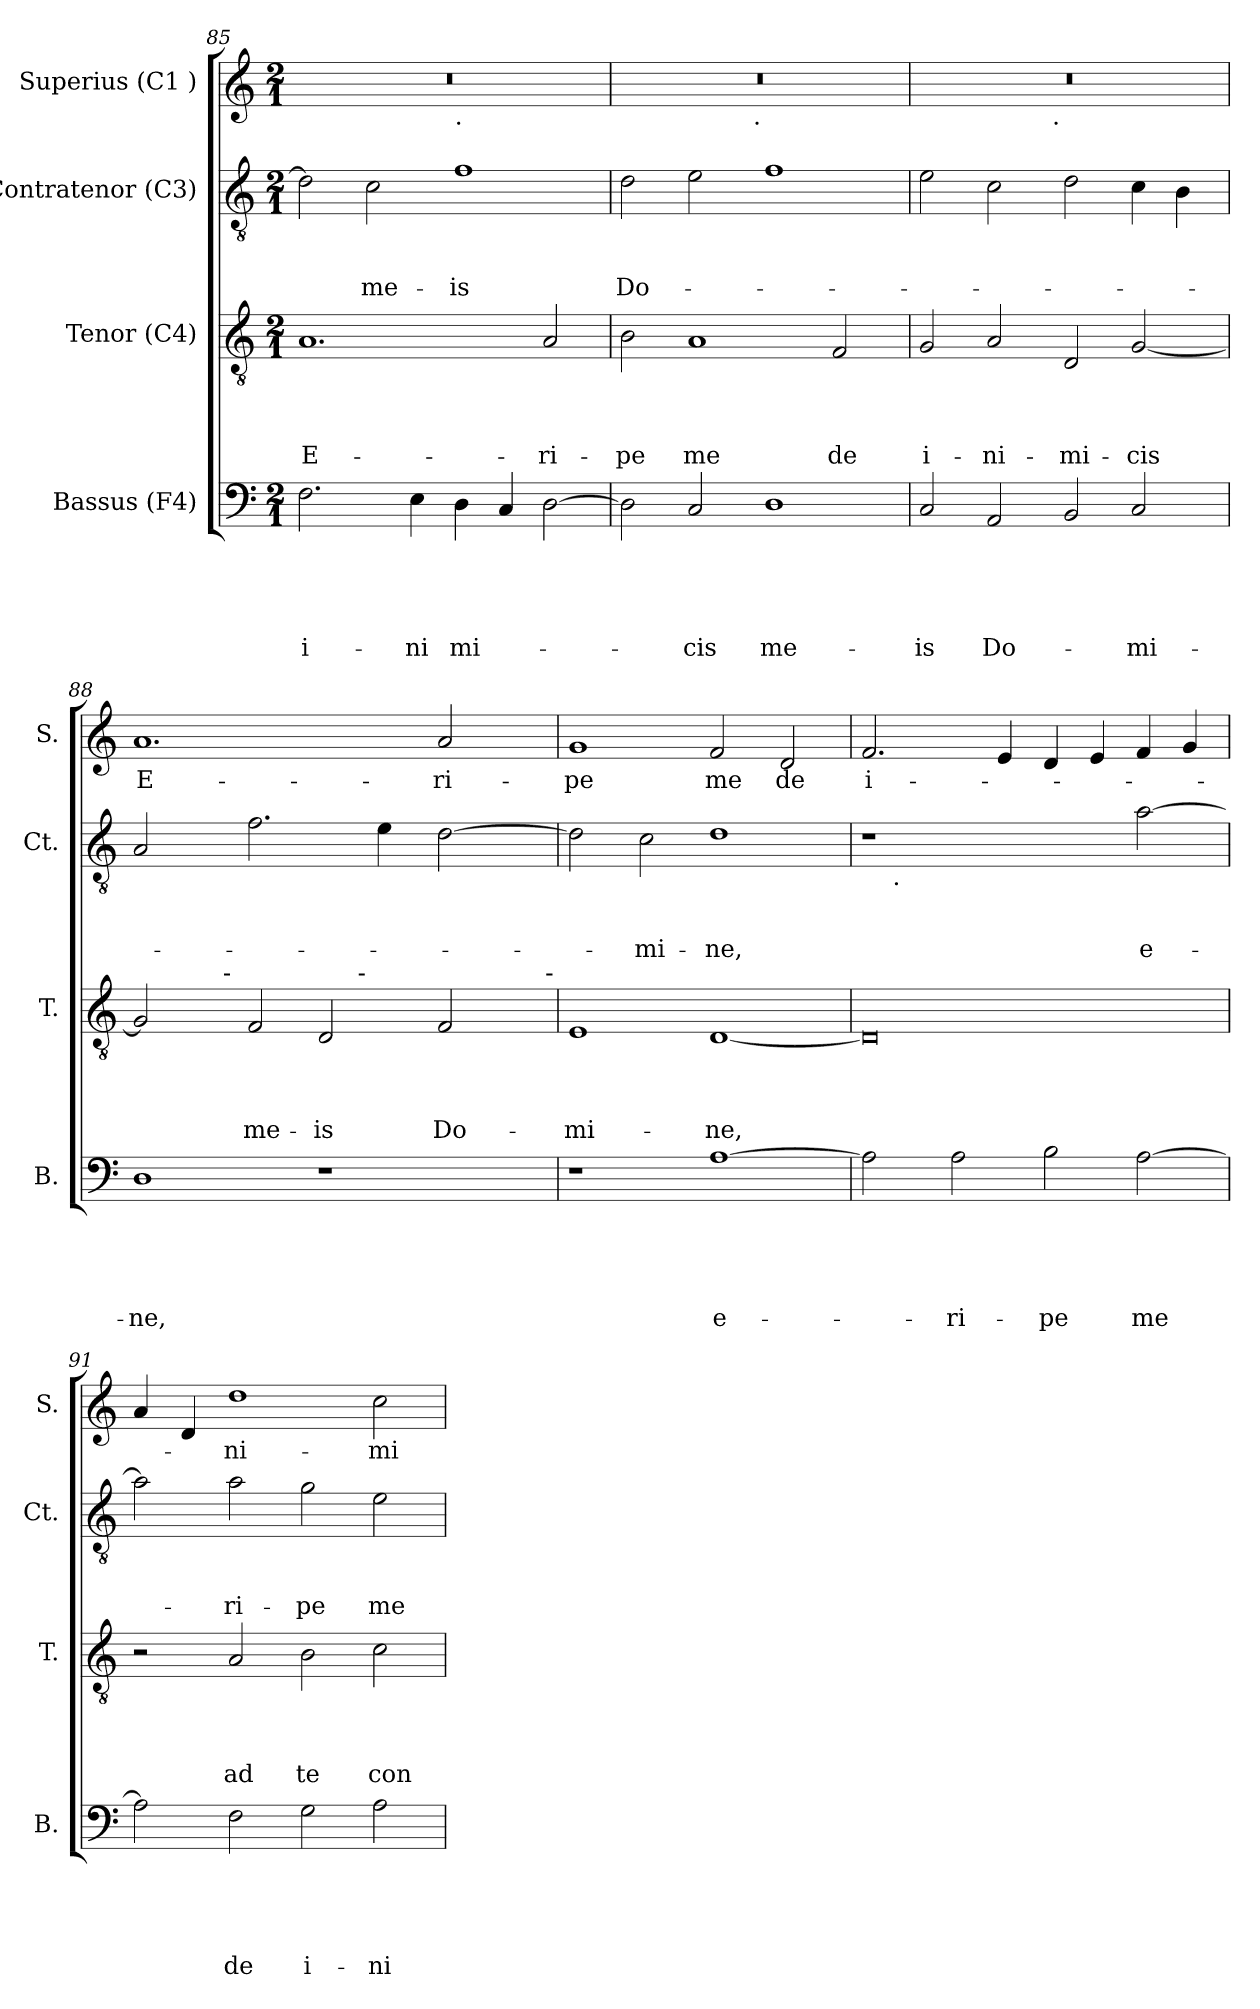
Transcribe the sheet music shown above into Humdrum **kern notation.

**kern	**text	**text	**text	**text	**text	**kern	**text	**text	**text	**text	**kern	**text	**text	**text	**kern	**text
*part4	*part4	*part4	*part4	*part4	*part4	*part3	*part3	*part3	*part3	*part3	*part2	*part2	*part2	*part2	*part1	*part1
*staff4	*staff4	*staff4	*staff4	*staff4	*staff4	*staff3	*staff3	*staff3	*staff3	*staff3	*staff2	*staff2	*staff2	*staff2	*staff1	*staff1
*I"Bassus (F4)	*	*	*	*	*	*I"Tenor (C4)	*	*	*	*	*I"Contratenor (C3)	*	*	*	*I"Superius (C1 )	*
*I'B.	*	*	*	*	*	*I'T.	*	*	*	*	*I'Ct.	*	*	*	*I'S.	*
*clefF4	*	*	*	*	*	*clefGv2	*	*	*	*	*clefGv2	*	*	*	*clefG2	*
*k[]	*	*	*	*	*	*k[]	*	*	*	*	*k[]	*	*	*	*k[]	*
*C:	*	*	*	*	*	*C:	*	*	*	*	*C:	*	*	*	*C:	*
*M2/1	*	*	*	*	*	*M2/1	*	*	*	*	*M2/1	*	*	*	*M2/1	*
=85	=85	=85	=85	=85	=85	=85	=85	=85	=85	=85	=85	=85	=85	=85	=85	=85
!	!	!	!	!	!LO:LY:b	!	!	!	!	!LO:LY:b	!	!	!	!	!	!
*	*	*	*	*	*	*	*	*	*	*	*	*	*	*	*^	*
2.F\	.	.	.	.	i-	1.A	.	.	.	-E-	2d\]	.	.	.	0r	1ryy	.
!	!	!	!	!	!	!	!	!	!	!	!	!	!	!LO:LY:b	!	!	!
.	.	.	.	.	.	.	.	.	.	.	2c\	.	.	me-	.	.	.
!	!	!	!	!	!LO:LY:b	!	!	!	!	!	!	!	!	!	!	!	!
4E\	.	.	.	.	-ni	.	.	.	.	.	.	.	.	.	.	.	.
!	!	!	!	!	!	!	!	!	!	!	!	!	!	!	!	!LO:TX:b:t=.	!
!	!	!	!	!	!LO:LY:b	!	!	!	!	!	!	!	!	!LO:LY:b:rj	!	!	!
4D\	.	.	.	.	mi-	.	.	.	.	.	1f	.	.	-is	.	1ryy	.
4C/	.	.	.	.	.	.	.	.	.	.	.	.	.	.	.	.	.
!	!	!	!	!	!	!	!	!	!	!LO:LY:b	!	!	!	!	!	!	!
[>2D\	.	.	.	.	.	2A/	.	.	.	-ri-	.	.	.	.	.	.	.
=86	=86	=86	=86	=86	=86	=86	=86	=86	=86	=86	=86	=86	=86	=86	=86	=86	=86
!	!	!	!	!	!	!	!	!	!	!LO:LY:b	!	!	!	!LO:LY:b	!	!	!
2D\]	.	.	.	.	.	2B\	.	.	.	-pe	2d\	.	.	Do-	0r	2ryy	.
!	!	!	!	!	!LO:LY:b	!	!	!	!	!LO:LY:b	!	!	!	!	!	!	!
2C/	.	.	.	.	-cis	1A	.	.	.	me	2e\	.	.	.	.	4...ryy	.
!	!	!	!	!	!	!	!	!	!	!	!	!	!	!	!	!LO:TX:b:t=.	!
.	.	.	.	.	.	.	.	.	.	.	.	.	.	.	.	1ryy	.
!	!	!	!	!	!LO:LY:b	!	!	!	!	!	!	!	!	!	!	!	!
1D	.	.	.	.	me-	.	.	.	.	.	1f	.	.	.	.	.	.
!	!	!	!	!	!	!	!	!	!	!LO:LY:b	!	!	!	!	!	!	!
.	.	.	.	.	.	2F/	.	.	.	de	.	.	.	.	.	.	.
.	.	.	.	.	.	.	.	.	.	.	.	.	.	.	.	32ryy	.
=87	=87	=87	=87	=87	=87	=87	=87	=87	=87	=87	=87	=87	=87	=87	=87	=87	=87
!	!	!	!	!	!LO:LY:b	!	!	!	!	!LO:LY:b	!	!	!	!	!	!	!
2C/	.	.	.	.	-is	2G/	.	.	.	i-	2e\	.	.	.	0r	2ryy	.
!	!	!	!	!	!LO:LY:b	!	!	!	!	!LO:LY:b	!	!	!	!	!	!	!
2AA/	.	.	.	.	Do-	2A/	.	.	.	-ni-	2c\	.	.	.	.	4...ryy	.
!	!	!	!	!	!	!	!	!	!	!	!	!	!	!	!	!LO:TX:b:t=.	!
.	.	.	.	.	.	.	.	.	.	.	.	.	.	.	.	1ryy	.
!	!	!	!	!	!	!	!	!	!	!LO:LY:b	!	!	!	!	!	!	!
2BB/	.	.	.	.	.	2D/	.	.	.	-mi-	2d\	.	.	.	.	.	.
!	!	!	!	!	!LO:LY:b	!	!	!	!	!LO:LY:b	!	!	!	!	!	!	!
2C/	.	.	.	.	-mi-	[>2G/	.	.	.	-cis	4c\	.	.	.	.	.	.
.	.	.	.	.	.	.	.	.	.	.	4B\	.	.	.	.	.	.
.	.	.	.	.	.	.	.	.	.	.	.	.	.	.	.	32ryy	.
!!LO:PB:g=z
=88	=88	=88	=88	=88	=88	=88	=88	=88	=88	=88	=88	=88	=88	=88	=88	=88	=88
!	!	!	!	!	!LO:LY:b	!	!	!	!	!	!	!	!	!	!	!	!LO:LY:b
*	*	*	*	*	*	*^	*	*	*	*	*	*	*	*	*	*	*
*	*	*	*	*	*	*	*^	*	*	*	*	*	*	*	*	*	*	*
*	*	*	*	*	*	*	*	*^	*	*	*	*	*	*	*	*	*v	*v	*
1D	.	.	.	.	-ne,	2G/]	4ryy	1ryy	1ryy	.	.	.	.	2A/	.	.	.	1.a	-E-
.	.	.	.	.	.	.	8ryy	.	.	.	.	.	.	.	.	.	.	.	.
.	.	.	.	.	.	.	32ryy	.	.	.	.	.	.	.	.	.	.	.	.
!	!	!	!	!	!	!	!LO:TX:a:t=-	!	!	!	!	!	!	!	!	!	!	!	!
.	.	.	.	.	.	.	1ryy	.	.	.	.	.	.	.	.	.	.	.	.
!	!	!	!	!	!	!	!	!	!	!	!	!	!LO:LY:b	!	!	!	!	!	!
.	.	.	.	.	.	2F/	.	.	.	.	.	.	me-	2.f\	.	.	.	.	.
!	!	!	!	!	!	!	!	!	!	!	!	!	!LO:LY:b	!	!	!	!	!	!
1r	.	.	.	.	.	2D/	.	8.ryy	2ryy	.	.	.	-is	.	.	.	.	.	.
!	!	!	!	!	!	!	!	!LO:TX:a:t=-	!	!	!	!	!	!	!	!	!	!	!
.	.	.	.	.	.	.	.	2ryy	.	.	.	.	.	.	.	.	.	.	.
.	.	.	.	.	.	.	.	.	.	.	.	.	.	4e\	.	.	.	.	.
.	.	.	.	.	.	.	2ryy	.	.	.	.	.	.	.	.	.	.	.	.
!	!	!	!	!	!	!	!	!	!	!	!	!	!LO:LY:b	!	!	!	!	!	!LO:LY:b
.	.	.	.	.	.	2F/	.	.	4...ryy	.	.	.	Do-	[>2d\	.	.	.	2a/	-ri-
.	.	.	.	.	.	.	.	4ryy	.	.	.	.	.	.	.	.	.	.	.
.	.	.	.	.	.	.	16.ryy	.	.	.	.	.	.	.	.	.	.	.	.
.	.	.	.	.	.	.	.	16ryy	.	.	.	.	.	.	.	.	.	.	.
!	!	!	!	!	!	!	!	!	!LO:TX:a:t=-	!	!	!	!	!	!	!	!	!	!
.	.	.	.	.	.	.	.	.	32ryy	.	.	.	.	.	.	.	.	.	.
=89	=89	=89	=89	=89	=89	=89	=89	=89	=89	=89	=89	=89	=89	=89	=89	=89	=89	=89	=89
!	!	!	!	!	!	!	!	!	!	!	!	!	!LO:LY:b	!	!	!	!	!	!LO:LY:b
*	*	*	*	*	*	*v	*v	*v	*v	*	*	*	*	*	*	*	*	*	*
1r	.	.	.	.	.	1E	.	.	.	-mi-	2d\]	.	.	.	1g	-pe
!	!	!	!	!	!	!	!	!	!	!	!	!	!	!LO:LY:b	!	!
.	.	.	.	.	.	.	.	.	.	.	2c\	.	.	-mi-	.	.
!	!	!	!	!	!LO:LY:b:rj	!	!	!	!	!LO:LY:b	!	!	!	!LO:LY:b	!	!LO:LY:b
[>1A	.	.	.	.	e-	[<1D	.	.	.	-ne,	1d	.	.	-ne,	2f/	me
!	!	!	!	!	!	!	!	!	!	!	!	!	!	!	!	!LO:LY:b
.	.	.	.	.	.	.	.	.	.	.	.	.	.	.	2d/	de
=90	=90	=90	=90	=90	=90	=90	=90	=90	=90	=90	=90	=90	=90	=90	=90	=90
!	!	!	!	!	!	!	!	!	!	!	!	!	!	!	!	!LO:LY:b:rj
*	*	*	*	*	*	*	*	*	*	*	*^	*	*	*	*	*
2A\]	.	.	.	.	.	0D]	.	.	.	.	1r	8ryy	.	.	.	2.f/	i-
!	!	!	!	!	!	!	!	!	!	!	!	!LO:TX:b:t=.	!	!	!	!	!
.	.	.	.	.	.	.	.	.	.	.	.	1...ryy	.	.	.	.	.
!	!	!	!	!	!LO:LY:b	!	!	!	!	!	!	!	!	!	!	!	!
2A\	.	.	.	.	-ri-	.	.	.	.	.	.	.	.	.	.	.	.
.	.	.	.	.	.	.	.	.	.	.	.	.	.	.	.	4e/	.
!	!	!	!	!	!LO:LY:b	!	!	!	!	!	!	!	!	!	!	!	!
2B\	.	.	.	.	-pe	.	.	.	.	.	2ryy	.	.	.	.	4d/	.
.	.	.	.	.	.	.	.	.	.	.	.	.	.	.	.	4e/	.
!	!	!	!	!	!LO:LY:b	!	!	!	!	!	!	!	!	!	!LO:LY:b:rj	!	!
[>2A\	.	.	.	.	me	.	.	.	.	.	[>2a\	.	.	.	e-	4f/	.
.	.	.	.	.	.	.	.	.	.	.	.	.	.	.	.	4g/	.
*	*	*	*	*	*	*	*	*	*	*	*v	*v	*	*	*	*	*
=91	=91	=91	=91	=91	=91	=91	=91	=91	=91	=91	=91	=91	=91	=91	=91	=91
2A\]	.	.	.	.	.	2r	.	.	.	.	2a\]	.	.	.	4a/	.
.	.	.	.	.	.	.	.	.	.	.	.	.	.	.	4d/	.
!	!	!	!	!	!LO:LY:b	!	!	!	!	!LO:LY:b	!	!	!	!LO:LY:b	!	!LO:LY:b
2F\	.	.	.	.	de	2A/	.	.	.	ad	2a\	.	.	-ri-	1dd	-ni-
!	!	!	!	!	!LO:LY:b	!	!	!	!	!LO:LY:b	!	!	!	!LO:LY:b	!	!
2G\	.	.	.	.	i-	2B\	.	.	.	te	2g\	.	.	-pe	.	.
!	!	!	!	!	!LO:LY:b	!	!	!	!	!LO:LY:b	!	!	!	!LO:LY:b	!	!LO:LY:b
2A\	.	.	.	.	-ni-	2c\	.	.	.	con-	2e\	.	.	me	2cc\	-mi-
=	=	=	=	=	=	=	=	=	=	=	=	=	=	=	=	=
*-	*-	*-	*-	*-	*-	*-	*-	*-	*-	*-	*-	*-	*-	*-	*-	*-
